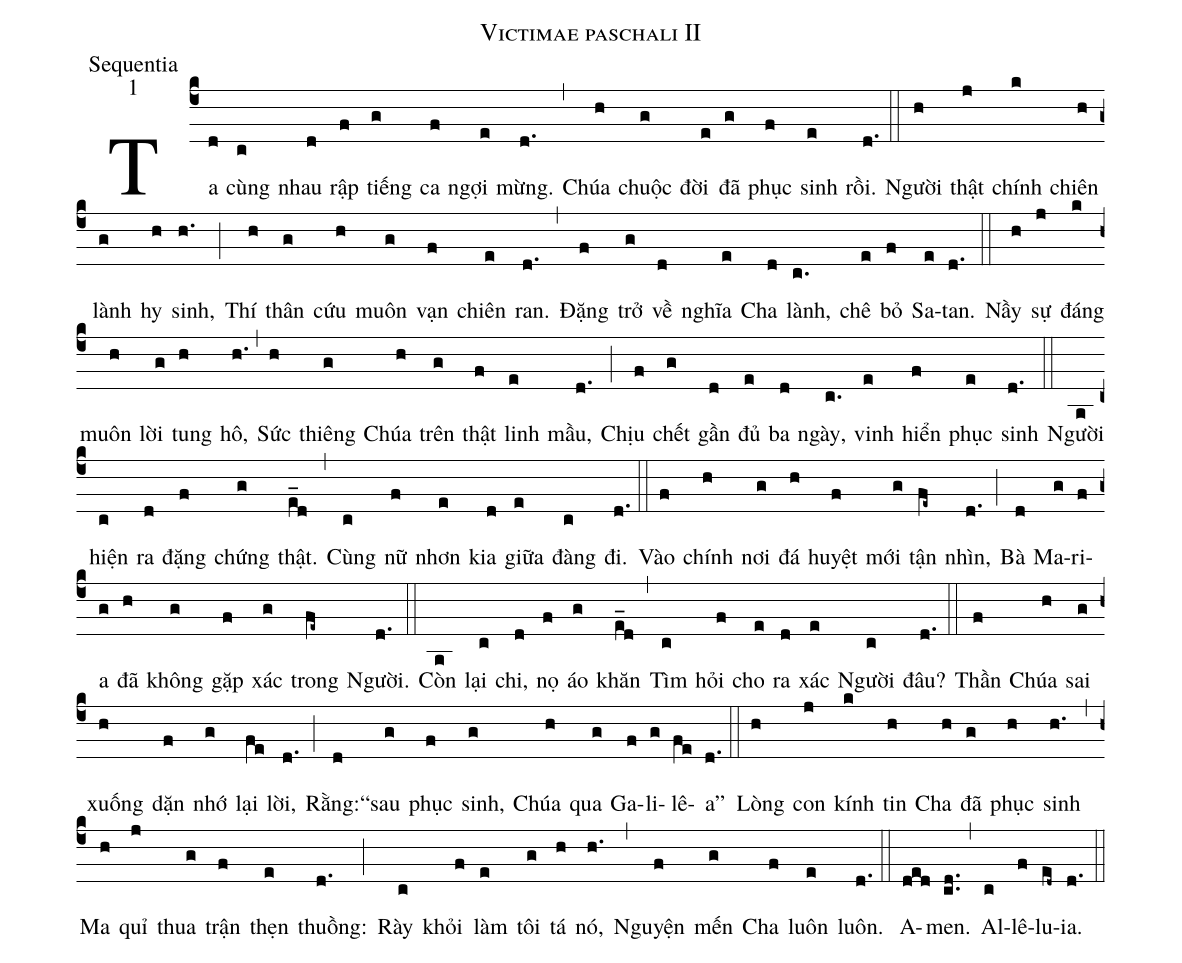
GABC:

name:Victimae paschali II;
office-part:Sequentia;
mode:1;
%%
(c4)Ta(d) cùng(c) nhau(d) rập(f) tiếng(g) ca(f) ngợi(e) mừng.(d.) (,)
Chúa(h) chuộc(g) đời(e) đã(g) phục(f) sinh(e) rồi.(d.) (::)
Người(h) thật(j) chính(k) chiên(h) lành(g) hy(h) sinh,(h.) (;)
Thí(h) thân(g) cứu(h) muôn(g) vạn(f) chiên(e) ran.(d.) (,)
Đặng(f) trở(g) về(d) nghĩa(e) Cha(d) lành,(c.) chê(e) bỏ(f) Sa-(e)tan.(d.) (::)
Nầy(h) sự(j) đáng(k) muôn(h) lời(g) tung(h) hô,(h.) (,)
Sức(h) thiêng(g) Chúa(h) trên(g) thật(f) linh(e) mầu,(d.) (;)
Chịu(f) chết(g) gần(d) đủ(e) ba(d) ngày,(c.) vinh(e) hiển(f) phục(e) sinh(d.) (::)
Người(a) hiện(c) ra(d) đặng(f) chứng(g) thật.(e_d) (,)
Cùng(c) nữ(f) nhơn(e) kia(d) giữa(e) đàng(c) đi.(d.) (::)
Vào(f) chính(h) nơi(g) đá(h) huyệt(f) mới(g) tận(fe~) nhìn,(d.) (;)
Bà(d) Ma-(g)ri-(f)a(g) đã(h) không(g) gặp(f) xác(g) trong(fe~) Người.(d.) (::)
Còn(a) lại(c) chi,(d) nọ(f) áo(g) khăn(e_d) (,)
Tìm(c) hỏi(f) cho(e) ra(d) xác(e) Người(c) đâu?(d.) (::)
Thần(f) Chúa(h) sai(g) xuống(h) dặn(f) nhớ(g) lại(fe) lời,(d.) (;)
Rằng:“(d)sau(g) phục(f) sinh,(g) Chúa(h) qua(g) Ga-(f)li-(g)lê-(fe)a”(d.) (::)
Lòng(h) con(j) kính(k) tin(h) Cha(h) đã(g) phục(h) sinh(h.) (,)
Ma(h) quỉ(j) thua(g) trận(f) thẹn(e) thuồng:(d.) (;)
Rày(c) khỏi(f) làm(e) tôi(g) tá(h) nó,(h.) (,)
Nguyện(f) mến(g) Cha(f) luôn(e) luôn.(d.) (::) A-(ded)men.(cd..) (,) Al-(c)lê-(f)lu-(ed~)ia.(d.) (::)
